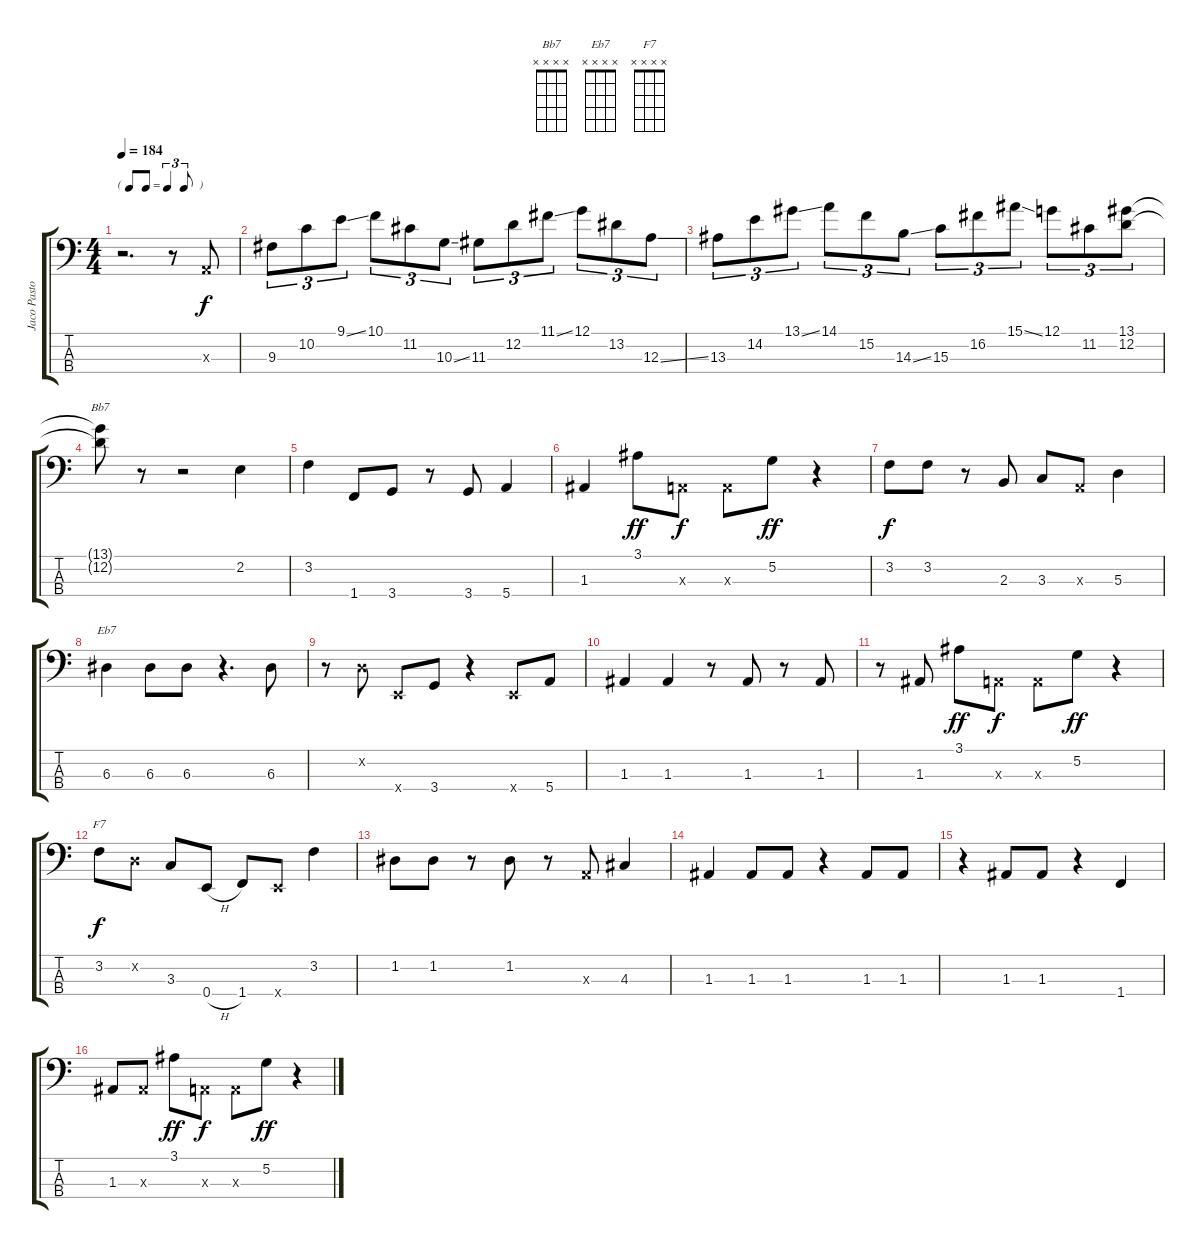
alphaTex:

\track ("Jaco Pastorius" "Jaco Pasto") {instrument fretlessbass}
\staff {score tabs}
\tuning (G2 D2 A1 E1) {hide}
\chord ("Bb7" x x x x) {firstfret 0}
\chord ("Eb7" x x x x) {firstfret 0}
\chord ("F7" x x x x) {firstfret 0}
\ts (4 4)
\tf triplet8th
\tempo 184
\clef f4
\ks c
r.2{d dy f instrument fretlessbass} r.8 0.3{x}.8 |
9.3.8{tu (3 2)} 10.2.8{tu (3 2)} 9.1{ss}.8{tu (3 2)} 10.1.8{tu (3 2)} 11.2.8{tu (3 2)} 10.3{ss}.8{tu (3 2)} 11.3.8{tu (3 2)} 12.2.8{tu (3 2)} 11.1{ss}.8{tu (3 2)} 12.1.8{tu (3 2)} 13.2.8{tu (3 2)} 12.3{ss}.8{tu (3 2)} |
13.3.8{tu (3 2)} 14.2.8{tu (3 2)} 13.1{ss}.8{tu (3 2)} 14.1.8{tu (3 2)} 15.2.8{tu (3 2)} 14.3{ss}.8{tu (3 2)} 15.3.8{tu (3 2)} 16.2.8{tu (3 2)} 15.1{ss}.8{tu (3 2)} 12.1.8{tu (3 2)} 11.2.8{tu (3 2)} (13.1 12.2).8{tu (3 2)} |
(13.1{t} 12.2{t}).8{ch "Bb7"} r.8 r.2 2.2.4 |
3.2.4 1.4.8 3.4.8 r.8 3.4.8 5.4.4 |
1.3.4 3.1.8{dy ff} 0.3{x}.8{dy f} 0.3{x}.8 5.2.8{dy ff} r.4 |
3.2.8{dy f} 3.2.8 r.8 2.3.8 3.3.8 0.3{x}.8 5.3.4 |
6.3.4{ch "Eb7"} 6.3.8 6.3.8 r.4{d} 6.3.8 |
r.8 0.2{x}.8 0.4{x}.8 3.4.8 r.4 0.4{x}.8 5.4.8 |
1.3.4 1.3.4 r.8 1.3.8 r.8 1.3.8 |
r.8 1.3.8 3.1.8{dy ff} 0.3{x}.8{dy f} 0.3{x}.8 5.2.8{dy ff} r.4 |
3.2.8{ch "F7" dy f} 0.2{x}.8 3.3.8 0.4{h}.8 1.4.8 0.4{x}.8 3.2.4 |
1.2.8 1.2.8 r.8 1.2.8 r.8 0.3{x}.8 4.3.4 |
1.3.4 1.3.8 1.3.8 r.4 1.3.8 1.3.8 |
r.4 1.3.8 1.3.8 r.4 1.4.4 |
1.3.8 1.3{x}.8 3.1.8{dy ff} 0.3{x}.8{dy f} 0.3{x}.8 5.2.8{dy ff} r.4
